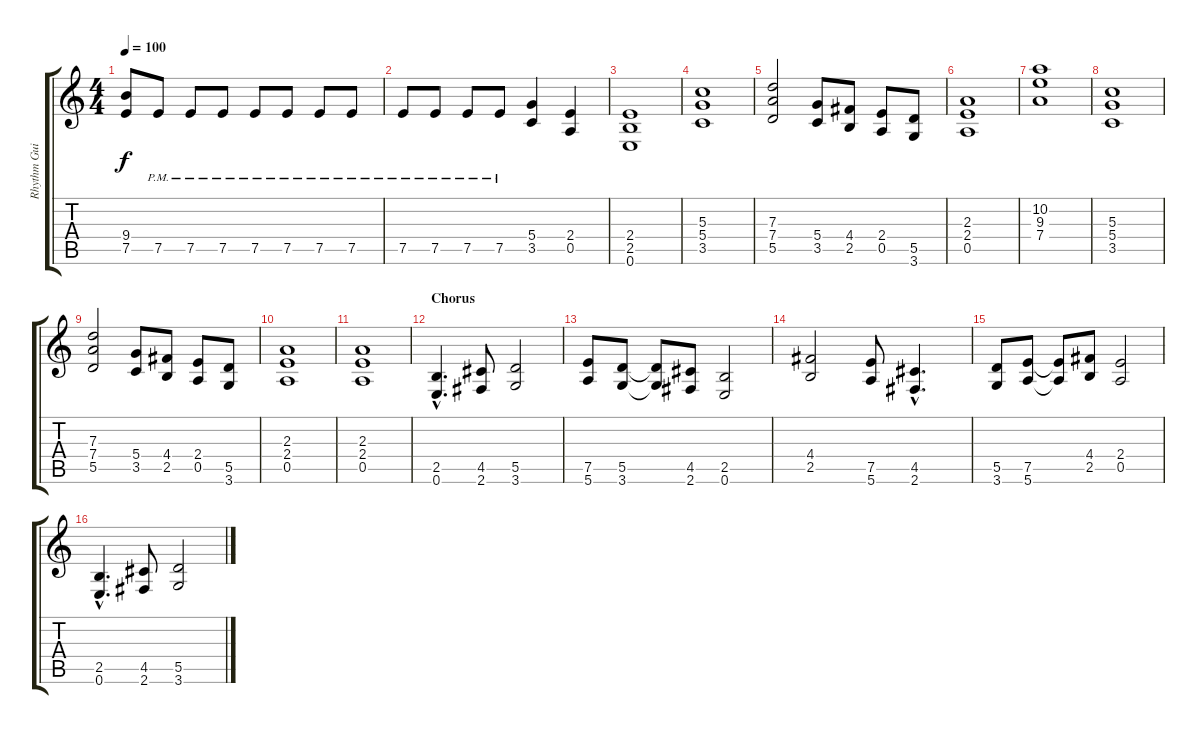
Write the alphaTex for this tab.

\track ("Rhythm Guitar" "Rhythm Gui") {instrument distortionguitar}
\staff {score tabs}
\tuning (E4 B3 G3 D3 A2 E2) {hide}
\ts (4 4)
\tempo 100
\clef g2
\ks c
(9.4 7.5).8{dy f} 7.5{pm}.8 7.5{pm}.8 7.5{pm}.8 7.5{pm}.8 7.5{pm}.8 7.5{pm}.8 7.5{pm}.8 |
7.5{pm}.8 7.5{pm}.8 7.5{pm}.8 7.5{pm}.8 (5.4 3.5).4 (2.4 0.5).4 |
(2.4 2.5 0.6).1 |
(5.3 5.4 3.5).1 |
(7.3 7.4 5.5).2 (5.4 3.5).8 (4.4 2.5).8 (2.4 0.5).8 (5.5 3.6).8 |
(2.3 2.4 0.5).1 |
(10.2 9.3 7.4).1 |
(5.3 5.4 3.5).1 |
(7.3 7.4 5.5).2 (5.4 3.5).8 (4.4 2.5).8 (2.4 0.5).8 (5.5 3.6).8 |
(2.3 2.4 0.5).1 |
(2.3 2.4 0.5).1 |
\section ("" "Chorus")
(2.5{hac} 0.6{hac}).4{d} (4.5 2.6).8 (5.5 3.6).2 |
(7.5 5.6).8 (5.5 3.6).8 (5.5{t} 3.6{t}).8 (4.5 2.6).8 (2.5 0.6).2 |
(4.4 2.5).2 (7.5 5.6).8 (4.5{hac} 2.6{hac}).4{d} |
(5.5 3.6).8 (7.5 5.6).8 (7.5{t} 5.6{t}).8 (4.4 2.5).8 (2.4 0.5).2 |
(2.5{hac} 0.6{hac}).4{d} (4.5 2.6).8 (5.5 3.6).2
